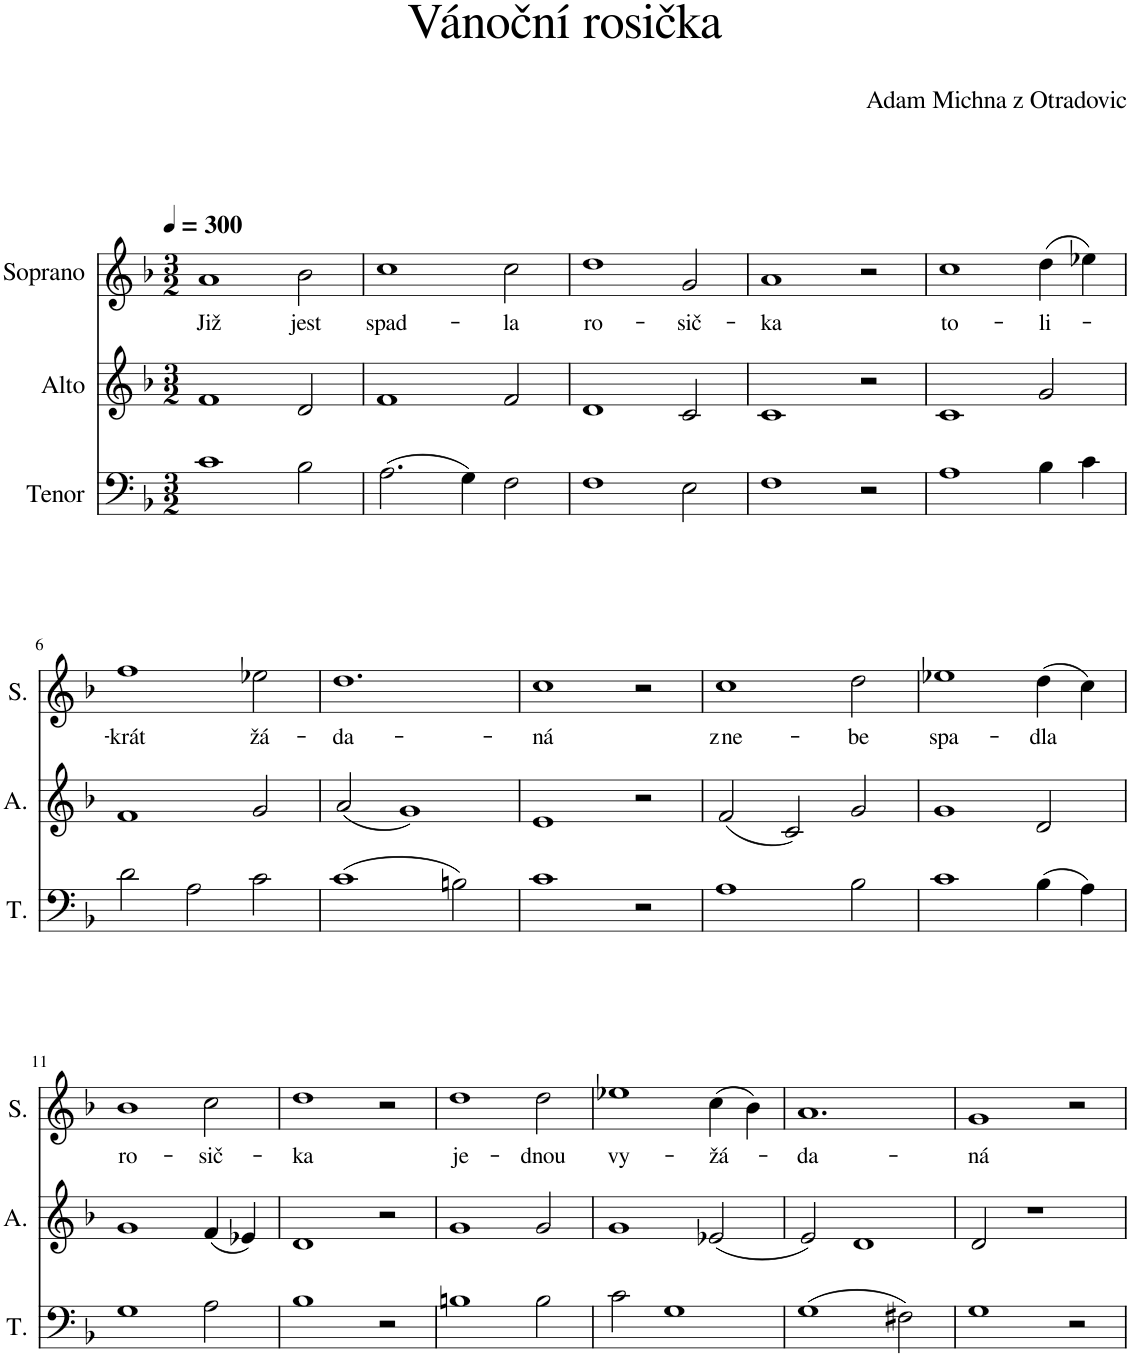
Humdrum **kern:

**kern	**kern	**kern	**text
*part3	*part2	*part1	*part1
*staff3	*staff2	*staff1	*staff1
*I"Tenor	*I"Alto	*I"Soprano	*
*I'T.	*I'A.	*I'S.	*
*clefF4	*clefG2	*clefG2	*
*k[b-]	*k[b-]	*k[b-]	*
*M3/2	*M3/2	*M3/2	*
*MM300	*MM300	*MM300	*
=1	=1	=1	=1
!	!	!	!LO:LY:b
1c	1f	1a	Již
!	!	!	!LO:LY:b
2B-\	2d/	2b-\	jest
=2	=2	=2	=2
!	!	!	!LO:LY:b
(2.A\	1f	1cc	spad-
4G\)	.	.	.
!	!	!	!LO:LY:b
2F\	2f/	2cc\	-la
=3	=3	=3	=3
!	!	!	!LO:LY:b
1F	1d	1dd	ro-
!	!	!	!LO:LY:b
2E\	2c/	2g/	-sič-
=4	=4	=4	=4
!	!	!	!LO:LY:b
1F	1c	1a	-ka
2r	2r	2r	.
=5	=5	=5	=5
!	!	!	!LO:LY:b
1A	1c	1cc	to-
!	!	!	!LO:LY:b
4B-\	2g/	(4dd\	-li-
4c\	.	4ee-X\)	.
!!LO:LB:g=z
=6	=6	=6	=6
!	!	!	!LO:LY:b
2d\	1f	1ff	-krát
2A\	.	.	.
!	!	!	!LO:LY:b
2c\	2g/	2ee-X\	žá-
=7	=7	=7	=7
!	!	!	!LO:LY:b
(1c	(2a/	1.dd	-da-
.	1g)	.	.
2Bn\)	.	.	.
=8	=8	=8	=8
!	!	!	!LO:LY:b
1c	1e	1cc	-ná
2r	2r	2r	.
=9	=9	=9	=9
!	!	!	!LO:LY:b
1A	(2f/	1cc	z ne
.	2c/)	.	.
!	!	!	!LO:LY:b
2B-\	2g/	2dd\	-be
=10	=10	=10	=10
!	!	!	!LO:LY:b
1c	1g	1ee-X	spa-
!	!	!	!LO:LY:b
(4B-\	2d/	(4dd\	-dla
4A\)	.	4cc\)	.
!!LO:LB:g=z
=11	=11	=11	=11
!	!	!	!LO:LY:b
1G	1g	1b-	ro-
!	!	!	!LO:LY:b
2A\	(4f/	2cc\	-sič-
.	4e-X/)	.	.
=12	=12	=12	=12
!	!	!	!LO:LY:b
1B-	1d	1dd	-ka
2r	2r	2r	.
=13	=13	=13	=13
!	!	!	!LO:LY:b
1Bn	1g	1dd	je-
!	!	!	!LO:LY:b
2B\	2g/	2dd\	-dnou
=14	=14	=14	=14
!	!	!	!LO:LY:b
2c\	1g	1ee-X	vy-
1G	.	.	.
!	!	!	!LO:LY:b
.	(2e-X/	(4cc\	-žá-
.	.	4b-\)	.
=15	=15	=15	=15
!	!	!	!LO:LY:b
(1G	2e/)	1.a	-da-
.	1d	.	.
2F#X\)	.	.	.
=16	=16	=16	=16
!	!	!	!LO:LY:b
1G	2d/	1g	-ná
.	1r	.	.
2r	.	2r	.
=	=	=	=
*-	*-	*-	*-
